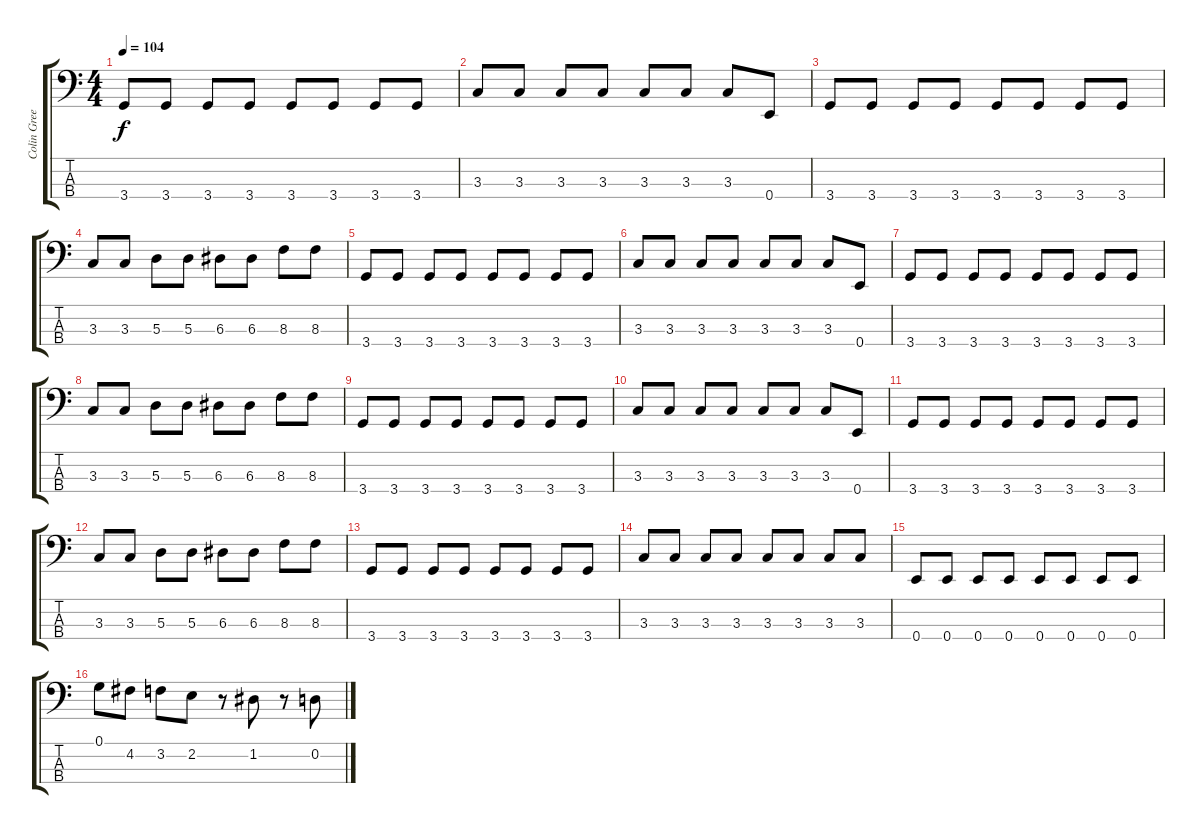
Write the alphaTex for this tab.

\track ("Colin Greenwood" "Colin Gree") {instrument electricbassfinger}
\staff {score tabs}
\tuning (G2 D2 A1 E1) {hide}
\ts (4 4)
\tempo 104
\clef f4
\ks c
3.4.8{dy f} 3.4.8 3.4.8 3.4.8 3.4.8 3.4.8 3.4.8 3.4.8 |
3.3.8 3.3.8 3.3.8 3.3.8 3.3.8 3.3.8 3.3.8 0.4.8 |
3.4.8 3.4.8 3.4.8 3.4.8 3.4.8 3.4.8 3.4.8 3.4.8 |
3.3.8 3.3.8 5.3.8 5.3.8 6.3.8 6.3.8 8.3.8 8.3.8 |
3.4.8 3.4.8 3.4.8 3.4.8 3.4.8 3.4.8 3.4.8 3.4.8 |
3.3.8 3.3.8 3.3.8 3.3.8 3.3.8 3.3.8 3.3.8 0.4.8 |
3.4.8 3.4.8 3.4.8 3.4.8 3.4.8 3.4.8 3.4.8 3.4.8 |
3.3.8 3.3.8 5.3.8 5.3.8 6.3.8 6.3.8 8.3.8 8.3.8 |
3.4.8 3.4.8 3.4.8 3.4.8 3.4.8 3.4.8 3.4.8 3.4.8 |
3.3.8 3.3.8 3.3.8 3.3.8 3.3.8 3.3.8 3.3.8 0.4.8 |
3.4.8 3.4.8 3.4.8 3.4.8 3.4.8 3.4.8 3.4.8 3.4.8 |
3.3.8 3.3.8 5.3.8 5.3.8 6.3.8 6.3.8 8.3.8 8.3.8 |
3.4.8 3.4.8 3.4.8 3.4.8 3.4.8 3.4.8 3.4.8 3.4.8 |
3.3.8 3.3.8 3.3.8 3.3.8 3.3.8 3.3.8 3.3.8 3.3.8 |
0.4.8 0.4.8 0.4.8 0.4.8 0.4.8 0.4.8 0.4.8 0.4.8 |
0.1.8 4.2.8 3.2.8 2.2.8 r.8 1.2.8 r.8 0.2.8
